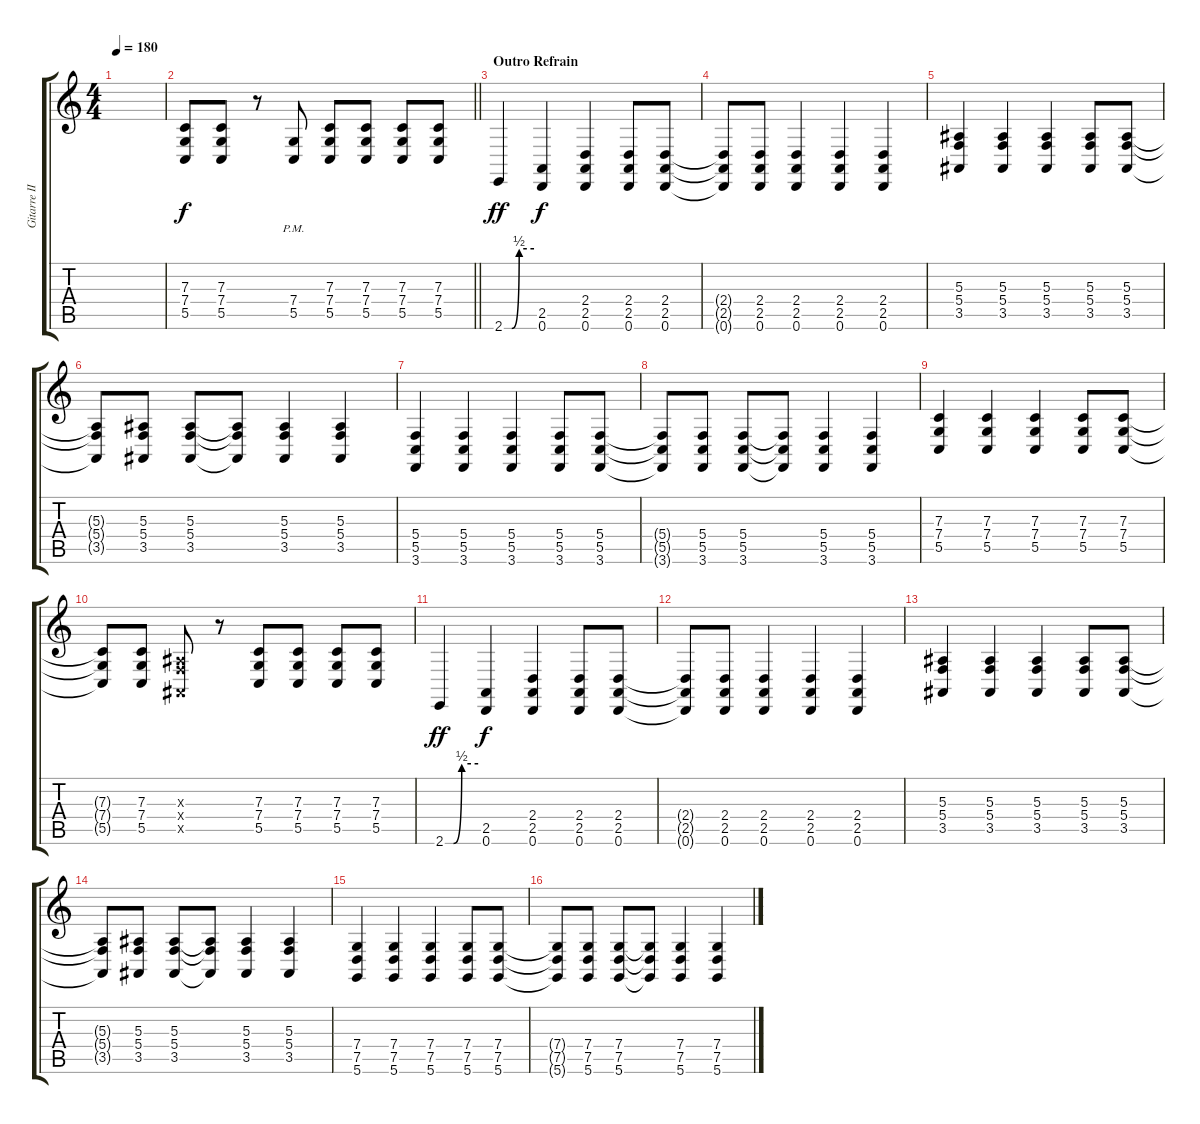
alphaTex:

\track ("Gitarre II (Lead)" "Gitarre II") {instrument lead2sawtooth}
\staff {score tabs}
\tuning (D4 A3 F3 C3 G2 D2) {hide}
\ts (4 4)
\tempo 180
\clef g2
\ks c
|
\barLineRight lightlight
(7.3 7.4 5.5).8{volume 13 instrument overdrivenguitar} (7.3 7.4 5.5).8 r.8 (7.4{pm} 5.5{pm}).8 (7.3 7.4 5.5).8 (7.3 7.4 5.5).8 (7.3 7.4 5.5).8 (7.3 7.4 5.5).8 |
\section ("" "Outro Refrain")
2.6{be (custom 0 0 15 0 30 2 60 2)}.4{dy ff} (2.5 0.6).4{dy f} (2.4 2.5 0.6).4 (2.4 2.5 0.6).8 (2.4 2.5 0.6).8 |
(2.4{t} 2.5{t} 0.6{t}).8 (2.4 2.5 0.6).8 (2.4 2.5 0.6).4 (2.4 2.5 0.6).4 (2.4 2.5 0.6).4 |
(5.3 5.4 3.5).4 (5.3 5.4 3.5).4 (5.3 5.4 3.5).4 (5.3 5.4 3.5).8 (5.3 5.4 3.5).8 |
(5.3{t} 5.4{t} 3.5{t}).8 (5.3 5.4 3.5).8 (5.3 5.4 3.5).8 (5.3{t} 5.4{t} 3.5{t}).8 (5.3 5.4 3.5).4 (5.3 5.4 3.5).4 |
(5.4 5.5 3.6).4 (5.4 5.5 3.6).4 (5.4 5.5 3.6).4 (5.4 5.5 3.6).8 (5.4 5.5 3.6).8 |
(5.4{t} 5.5{t} 3.6{t}).8 (5.4 5.5 3.6).8 (5.4 5.5 3.6).8 (5.4{t} 5.5{t} 3.6{t}).8 (5.4 5.5 3.6).4 (5.4 5.5 3.6).4 |
(7.3 7.4 5.5).4 (7.3 7.4 5.5).4 (7.3 7.4 5.5).4 (7.3 7.4 5.5).8 (7.3 7.4 5.5).8 |
(7.3{t} 7.4{t} 5.5{t}).8 (7.3 7.4 5.5).8 (5.3{x} 5.4{x} 3.5{x}).8 r.8 (7.3 7.4 5.5).8 (7.3 7.4 5.5).8 (7.3 7.4 5.5).8 (7.3 7.4 5.5).8 |
2.6{be (custom 0 0 15 0 30 2 60 2)}.4{dy ff} (2.5 0.6).4{dy f} (2.4 2.5 0.6).4 (2.4 2.5 0.6).8 (2.4 2.5 0.6).8 |
(2.4{t} 2.5{t} 0.6{t}).8 (2.4 2.5 0.6).8 (2.4 2.5 0.6).4 (2.4 2.5 0.6).4 (2.4 2.5 0.6).4 |
(5.3 5.4 3.5).4 (5.3 5.4 3.5).4 (5.3 5.4 3.5).4 (5.3 5.4 3.5).8 (5.3 5.4 3.5).8 |
(5.3{t} 5.4{t} 3.5{t}).8 (5.3 5.4 3.5).8 (5.3 5.4 3.5).8 (5.3{t} 5.4{t} 3.5{t}).8 (5.3 5.4 3.5).4 (5.3 5.4 3.5).4 |
(7.4 7.5 5.6).4 (7.4 7.5 5.6).4 (7.4 7.5 5.6).4 (7.4 7.5 5.6).8 (7.4 7.5 5.6).8 |
(7.4{t} 7.5{t} 5.6{t}).8 (7.4 7.5 5.6).8 (7.4 7.5 5.6).8 (7.4{t} 7.5{t} 5.6{t}).8 (7.4 7.5 5.6).4 (7.4 7.5 5.6).4
